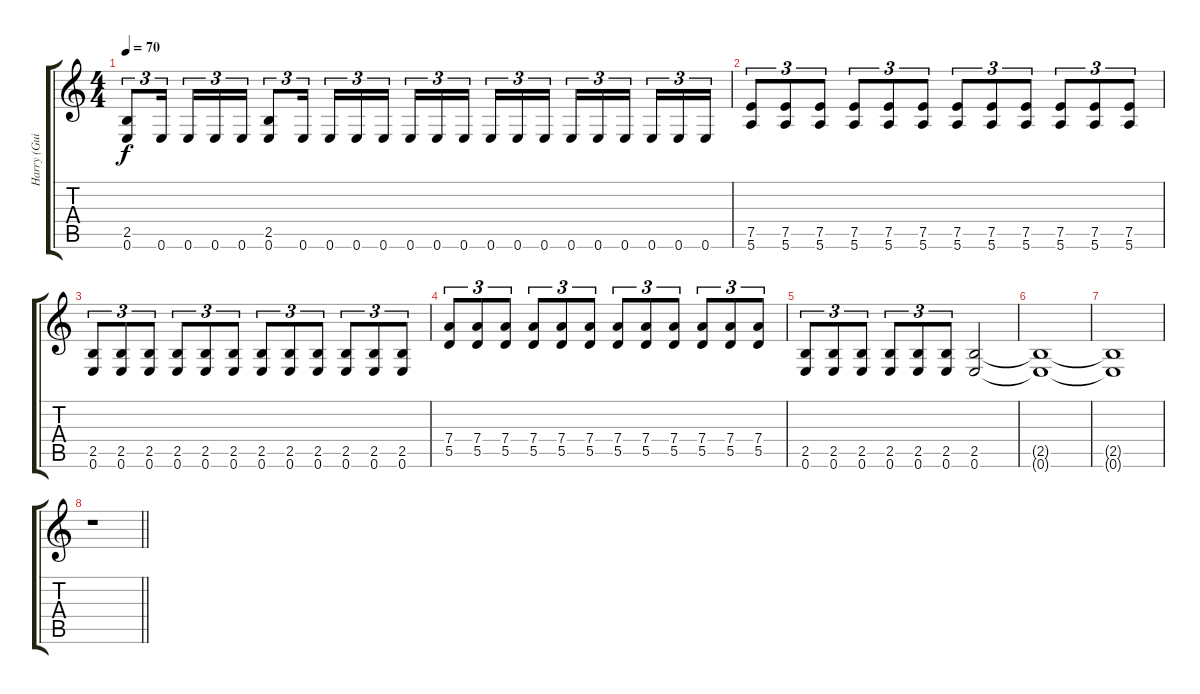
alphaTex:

\track ("Harry (Guitar)" "Harry (Gui") {instrument overdrivenguitar}
\staff {score tabs}
\tuning (E4 B3 G3 D3 A2 E2) {hide}
\ts (4 4)
\tempo 70
\clef g2
\ks c
(2.5 0.6).8{tu (3 2) dy f} 0.6.16{tu (3 2)} 0.6.16{tu (3 2)} 0.6.16{tu (3 2)} 0.6.16{tu (3 2)} (2.5 0.6).8{tu (3 2)} 0.6.16{tu (3 2)} 0.6.16{tu (3 2)} 0.6.16{tu (3 2)} 0.6.16{tu (3 2)} 0.6.16{tu (3 2)} 0.6.16{tu (3 2)} 0.6.16{tu (3 2)} 0.6.16{tu (3 2)} 0.6.16{tu (3 2)} 0.6.16{tu (3 2)} 0.6.16{tu (3 2)} 0.6.16{tu (3 2)} 0.6.16{tu (3 2)} 0.6.16{tu (3 2)} 0.6.16{tu (3 2)} 0.6.16{tu (3 2)} |
(7.5 5.6).8{tu (3 2)} (7.5 5.6).8{tu (3 2)} (7.5 5.6).8{tu (3 2)} (7.5 5.6).8{tu (3 2)} (7.5 5.6).8{tu (3 2)} (7.5 5.6).8{tu (3 2)} (7.5 5.6).8{tu (3 2)} (7.5 5.6).8{tu (3 2)} (7.5 5.6).8{tu (3 2)} (7.5 5.6).8{tu (3 2)} (7.5 5.6).8{tu (3 2)} (7.5 5.6).8{tu (3 2)} |
(2.5 0.6).8{tu (3 2)} (2.5 0.6).8{tu (3 2)} (2.5 0.6).8{tu (3 2)} (2.5 0.6).8{tu (3 2)} (2.5 0.6).8{tu (3 2)} (2.5 0.6).8{tu (3 2)} (2.5 0.6).8{tu (3 2)} (2.5 0.6).8{tu (3 2)} (2.5 0.6).8{tu (3 2)} (2.5 0.6).8{tu (3 2)} (2.5 0.6).8{tu (3 2)} (2.5 0.6).8{tu (3 2)} |
(7.4 5.5).8{tu (3 2)} (7.4 5.5).8{tu (3 2)} (7.4 5.5).8{tu (3 2)} (7.4 5.5).8{tu (3 2)} (7.4 5.5).8{tu (3 2)} (7.4 5.5).8{tu (3 2)} (7.4 5.5).8{tu (3 2)} (7.4 5.5).8{tu (3 2)} (7.4 5.5).8{tu (3 2)} (7.4 5.5).8{tu (3 2)} (7.4 5.5).8{tu (3 2)} (7.4 5.5).8{tu (3 2)} |
(2.5 0.6).8{tu (3 2)} (2.5 0.6).8{tu (3 2)} (2.5 0.6).8{tu (3 2)} (2.5 0.6).8{tu (3 2)} (2.5 0.6).8{tu (3 2)} (2.5 0.6).8{tu (3 2)} (2.5 0.6).2 |
(2.5{t} 0.6{t}).1 |
(2.5{t} 0.6{t}).1 |
\barLineRight lightlight
r.1{volume 13}
